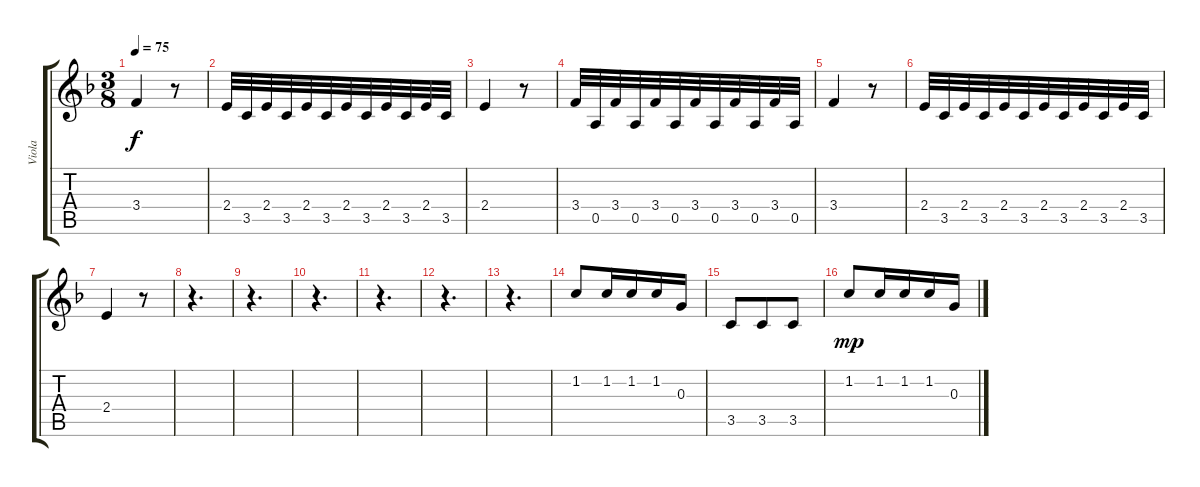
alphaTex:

\track ("Viola" "Viola") {instrument acousticguitarsteel}
\staff {score tabs}
\tuning (E4 B3 G3 D3 A2 E2) {hide}
\ts (3 8)
\tempo 75
\clef g2
\ks f
3.4.4{dy f} r.8 |
2.4.32 3.5.32 2.4.32 3.5.32 2.4.32 3.5.32 2.4.32 3.5.32 2.4.32 3.5.32 2.4.32 3.5.32 |
2.4.4 r.8 |
3.4.32 0.5.32 3.4.32 0.5.32 3.4.32 0.5.32 3.4.32 0.5.32 3.4.32 0.5.32 3.4.32 0.5.32 |
3.4.4 r.8 |
2.4.32 3.5.32 2.4.32 3.5.32 2.4.32 3.5.32 2.4.32 3.5.32 2.4.32 3.5.32 2.4.32 3.5.32 |
2.4.4 r.8 |
r.4{d} |
r.4{d} |
r.4{d} |
r.4{d} |
r.4{d} |
r.4{d} |
1.2.8 1.2.16 1.2.16 1.2.16 0.3.16 |
3.5.8 3.5.8 3.5.8 |
1.2.8{dy mp} 1.2.16 1.2.16 1.2.16 0.3.16
